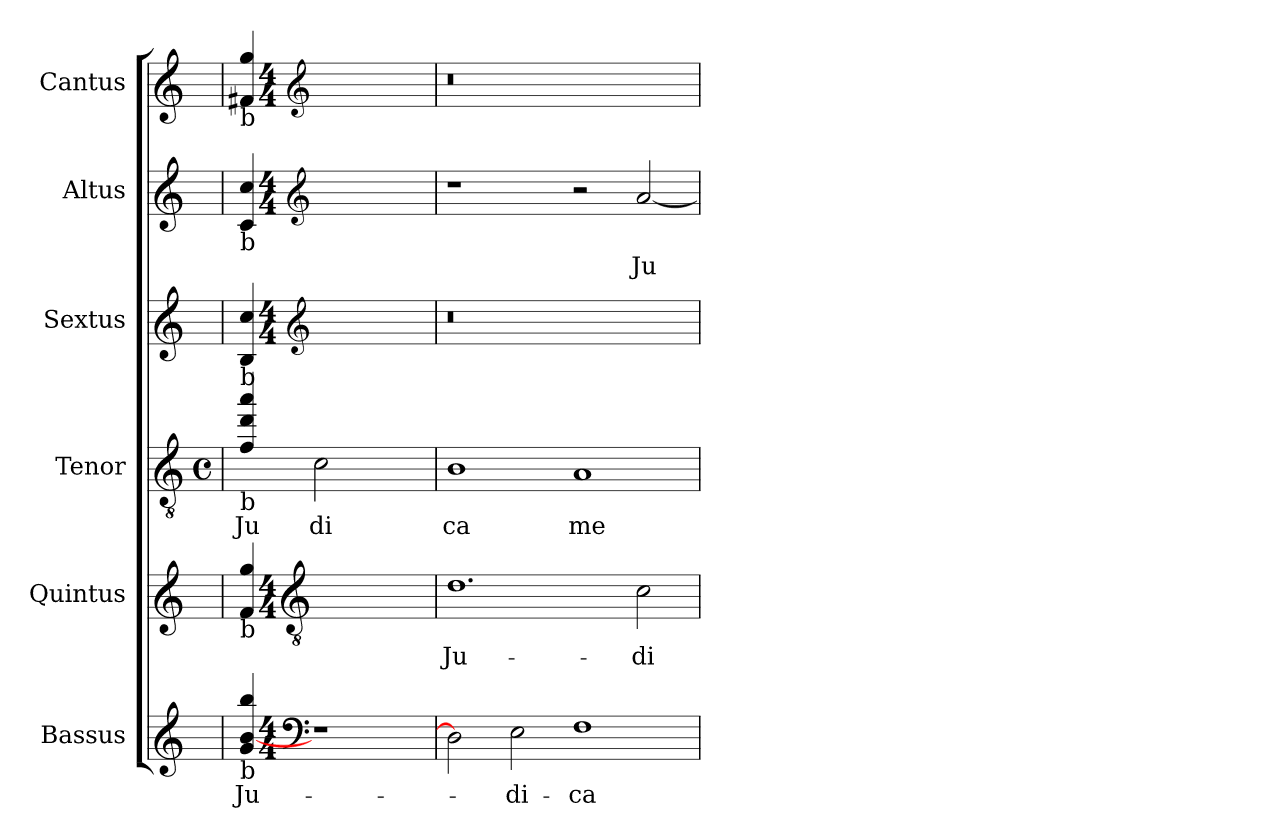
**kern	**text	**kern	**text	**kern	**text	**kern	**kern	**text	**kern
*part6	*part6	*part5	*part5	*part4	*part4	*part3	*part2	*part2	*part1
*staff6	*staff6	*staff5	*staff5	*staff4	*staff4	*staff3	*staff2	*staff2	*staff1
*I"Bassus	*	*I"Quintus	*	*I"Tenor	*	*I"Sextus	*I"Altus	*	*I"Cantus
!!LO:PB:g=z
*stria5	*	*stria5	*	*stria5	*	*stria5	*stria5	*	*stria5
*	*	*	*	*clefGv2	*	*	*	*	*
*	*	*	*	*M4/4	*	*	*	*	*
*	*	*	*	*met(c)	*	*	*	*	*
=1	=1!	=1	=1!	=1	=1!	=1	=1	=1!	=1!
!	!	!	!	!	!	!	!	!	!LO:TX:b:t=b
!	!	!	!	!	!	!	!LO:TX:b:t=b	!	!
!	!	!	!	!	!	!LO:TX:b:t=b	!	!	!
!	!	!	!	!LO:TX:b:t=b	!	!	!	!	!
!	!	!LO:TX:b:t=b	!	!	!	!	!	!	!
!LO:TX:b:t=b	!	!	!	!	!	!	!	!	!
!	!LO:LY:b:cj	!	!	!	!LO:LY:b:cj	!	!	!	!
4bb/ 4g/ [>4b	Ju-	4gg/ 4f/	.	4aa/ 4f/ 4dd	Ju	4cc/ 4B/	4cc/ 4c/	.	4gg/ 4f#X/
*clefF4	*	*clefGv2	*	*	*	*clefG2	*clefG2	*	*clefG2
*M4/4	*	*M4/4	*	*	*	*M4/4	*M4/4	*	*M4/4
*met(c)	*	*met(c)	*	*	*	*met(c)	*met(c)	*	*met(c)
!	!	!	!	!LO:N:vis=2	!LO:LY:b:cj	!	!	!	!
1r	.	1ryy	.	4c\	di	1ryy	1ryy	.	1ryy
.	.	.	.	2.ryy	.	.	.	.	.
=2	=2	=2	=2	=2	=2	=2	=2	=2	=2
!	!	!	!LO:LY:b:cj	!	!LO:LY:b:cj	!	!	!	!
2D\]	.	1.d	Ju-	1B	ca	0r	1r	.	0r
!	!LO:LY:b:cj	!	!	!	!	!	!	!	!
2E\	-di-	.	.	.	.	.	.	.	.
!	!LO:LY:b:cj	!	!	!	!LO:LY:b:cj	!	!	!	!
1F	-ca	.	.	1A	me	.	2r	.	.
!	!	!	!LO:LY:b:cj	!	!	!	!	!LO:LY:b	!
.	.	2c\	-di-	.	.	.	[<2a/	Ju	.
=	=	=	=	=	=	=	=	=	=
*-	*-	*-	*-	*-	*-	*-	*-	*-	*-
